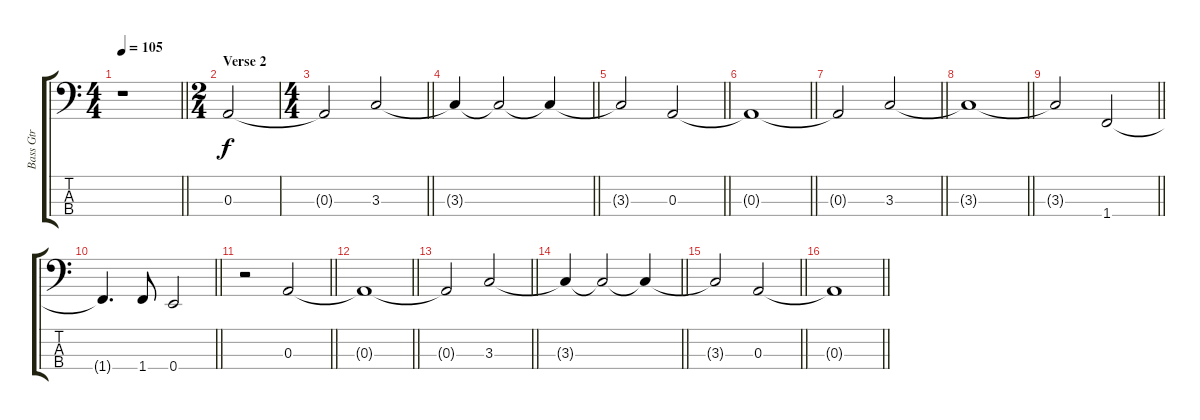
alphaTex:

\track ("Bass Gtr" "Bass Gtr") {instrument electricbassfinger}
\staff {score tabs}
\tuning (G2 D2 A1 E1) {hide}
\ts (4 4)
\tempo 105
\clef f4
\barLineRight lightlight
\ks c
r.1{dy f} |
\ts (2 4)
\section ("" "Verse 2")
0.3.2 |
\ts (4 4)
\barLineRight lightlight
0.3{t}.2 3.3.2 |
\barLineRight lightlight
3.3{t}.4 3.3{t}.2 3.3{t}.4 |
\barLineRight lightlight
3.3{t}.2 0.3.2 |
\barLineRight lightlight
0.3{t}.1 |
\barLineRight lightlight
0.3{t}.2 3.3.2 |
\barLineRight lightlight
3.3{t}.1 |
\barLineRight lightlight
3.3{t}.2 1.4.2 |
\barLineRight lightlight
1.4{t}.4{d} 1.4.8 0.4.2 |
\barLineRight lightlight
r.2 0.3.2 |
\barLineRight lightlight
0.3{t}.1 |
\barLineRight lightlight
0.3{t}.2 3.3.2 |
\barLineRight lightlight
3.3{t}.4 3.3{t}.2 3.3{t}.4 |
\barLineRight lightlight
3.3{t}.2 0.3.2 |
\barLineRight lightlight
0.3{t}.1
